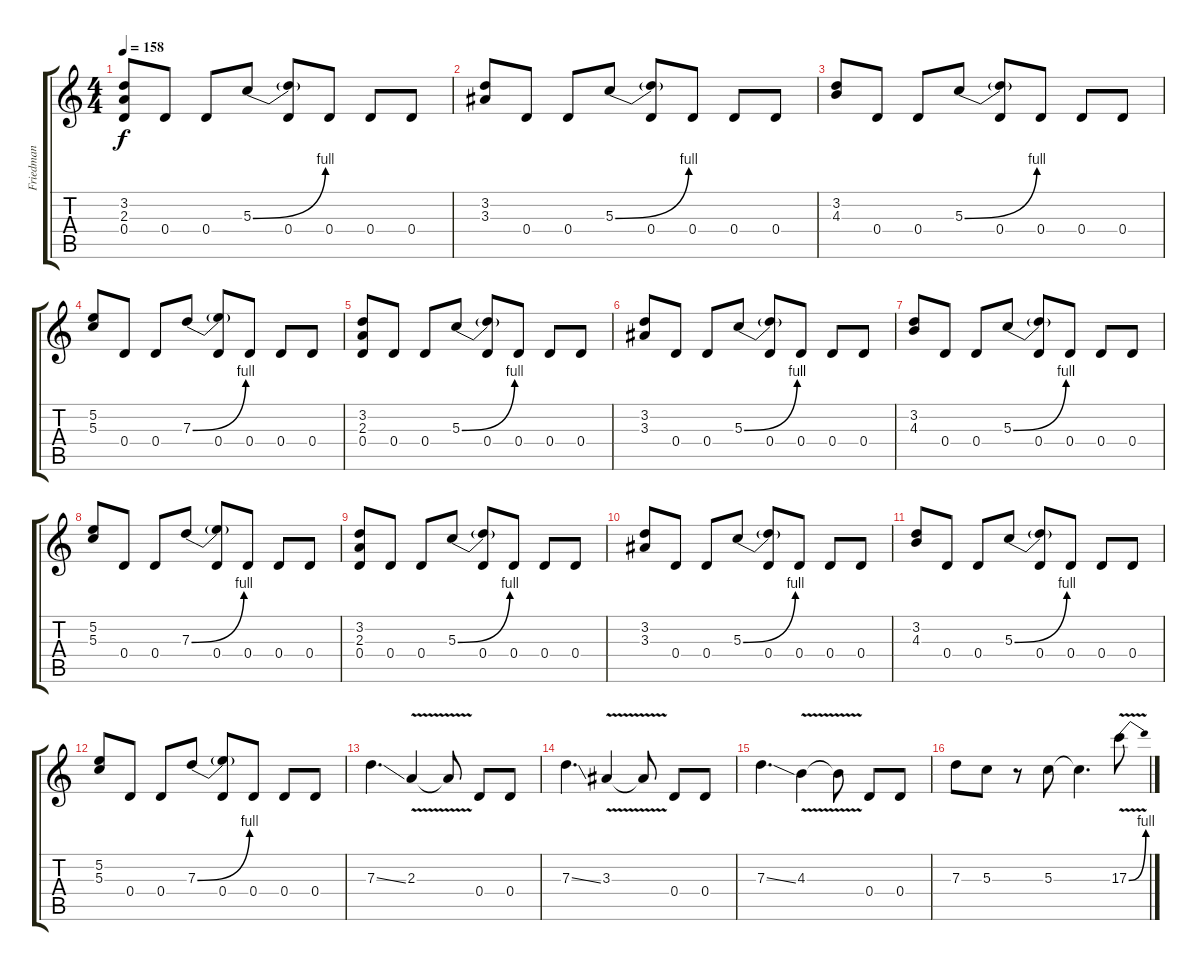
\track ("Friedman" "Friedman") {instrument distortionguitar}
\staff {score tabs}
\tuning (E4 B3 G3 D3 A2 E2) {hide}
\ts (4 4)
\tempo 158
\clef g2
\ks c
(3.2 2.3 0.4).8{dy f} 0.4.8 0.4.8 5.3{be (bend 0 0 60 4)}.8 (5.3{t} 0.4).8 0.4.8 0.4.8 0.4.8 |
(3.2 3.3).8 0.4.8 0.4.8 5.3{be (bend 0 0 60 4)}.8 (5.3{t} 0.4).8 0.4.8 0.4.8 0.4.8 |
(3.2 4.3).8 0.4.8 0.4.8 5.3{be (bend 0 0 60 4)}.8 (5.3{t} 0.4).8 0.4.8 0.4.8 0.4.8 |
(5.2 5.3).8 0.4.8 0.4.8 7.3{be (bend 0 0 60 4)}.8 (7.3{t} 0.4).8 0.4.8 0.4.8 0.4.8 |
(3.2 2.3 0.4).8 0.4.8 0.4.8 5.3{be (bend 0 0 60 4)}.8 (5.3{t} 0.4).8 0.4.8 0.4.8 0.4.8 |
(3.2 3.3).8 0.4.8 0.4.8 5.3{be (bend 0 0 60 4)}.8 (5.3{t} 0.4).8 0.4.8 0.4.8 0.4.8 |
(3.2 4.3).8 0.4.8 0.4.8 5.3{be (bend 0 0 60 4)}.8 (5.3{t} 0.4).8 0.4.8 0.4.8 0.4.8 |
(5.2 5.3).8 0.4.8 0.4.8 7.3{be (bend 0 0 60 4)}.8 (7.3{t} 0.4).8 0.4.8 0.4.8 0.4.8 |
(3.2 2.3 0.4).8 0.4.8 0.4.8 5.3{be (bend 0 0 60 4)}.8 (5.3{t} 0.4).8 0.4.8 0.4.8 0.4.8 |
(3.2 3.3).8 0.4.8 0.4.8 5.3{be (bend 0 0 60 4)}.8 (5.3{t} 0.4).8 0.4.8 0.4.8 0.4.8 |
(3.2 4.3).8 0.4.8 0.4.8 5.3{be (bend 0 0 60 4)}.8 (5.3{t} 0.4).8 0.4.8 0.4.8 0.4.8 |
(5.2 5.3).8 0.4.8 0.4.8 7.3{be (bend 0 0 60 4)}.8 (7.3{t} 0.4).8 0.4.8 0.4.8 0.4.8 |
7.3{ss}.4{d} 2.3{v}.4 2.3{t}.8 0.4.8 0.4.8 |
7.3{ss}.4{d} 3.3{v}.4 3.3{t}.8 0.4.8 0.4.8 |
7.3{ss}.4{d} 4.3{v}.4 4.3{t}.8 0.4.8 0.4.8 |
7.3.8 5.3.8 r.8 5.3.8 5.3{t}.4{d} 17.3{be (bend 0 0 60 4) v}.8
